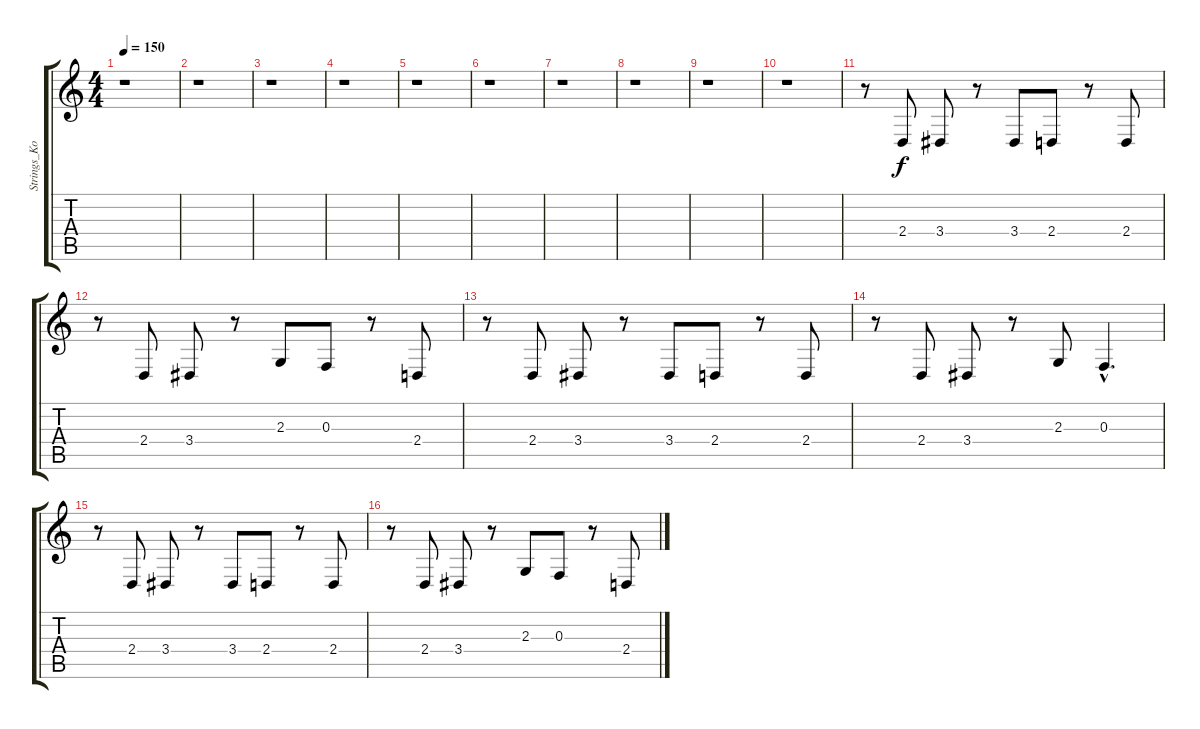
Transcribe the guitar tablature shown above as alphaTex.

\track ("Strings_Korg_X5 (MIDI)" "Strings_Ko") {instrument acousticgrandpiano}
\staff {score tabs}
\tuning (D4 A3 F3 C3 G2 D2) {hide}
\ts (4 4)
\tempo 150
\clef g2
\ks c
r.1{dy f instrument acousticgrandpiano} |
r.1 |
r.1 |
r.1 |
r.1 |
r.1 |
r.1 |
r.1 |
r.1 |
r.1 |
r.8 2.4.8 3.4.8 r.8 3.4.8 2.4.8 r.8 2.4.8 |
r.8 2.4.8 3.4.8 r.8 2.3.8 0.3.8 r.8 2.4.8 |
r.8 2.4.8 3.4.8 r.8 3.4.8 2.4.8 r.8 2.4.8 |
r.8 2.4.8 3.4.8 r.8 2.3.8 0.3{hac}.4{d} |
r.8 2.4.8 3.4.8 r.8 3.4.8 2.4.8 r.8 2.4.8 |
r.8 2.4.8 3.4.8 r.8 2.3.8 0.3.8 r.8 2.4.8
